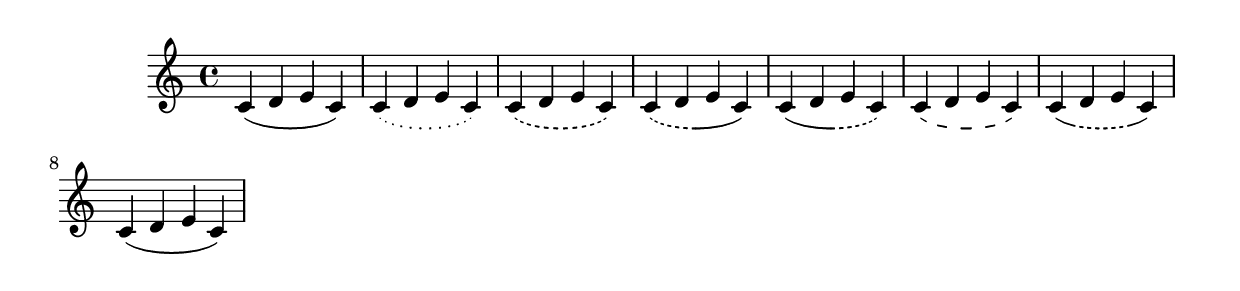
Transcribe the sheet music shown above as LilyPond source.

\version "2.17.6"
\header {texidoc = "@cindex Slur, dotted, dashed
The appearance of slurs may be changed from solid to dotted or dashed.
"
} 
\layout{ ragged-right=##t }


\relative c'{
  c( d e c) |
  \slurDotted
  c( d e c) |
  \slurDashed
  c( d e c) |
  \slurHalfDashed
  c( d e c) |
  \slurHalfSolid
  c( d e c) |
  \slurDashPattern #0.4 #2.0
  c( d e c) |
  \once \override Slur.dash-definition = #'((0 0.25 1 1)
                                              (0.3 0.7 0.4 0.75)
                                              (0.75 1.0 1.0 1.0))
  c( d e c) |
  \slurSolid
  c( d e c) |
}






